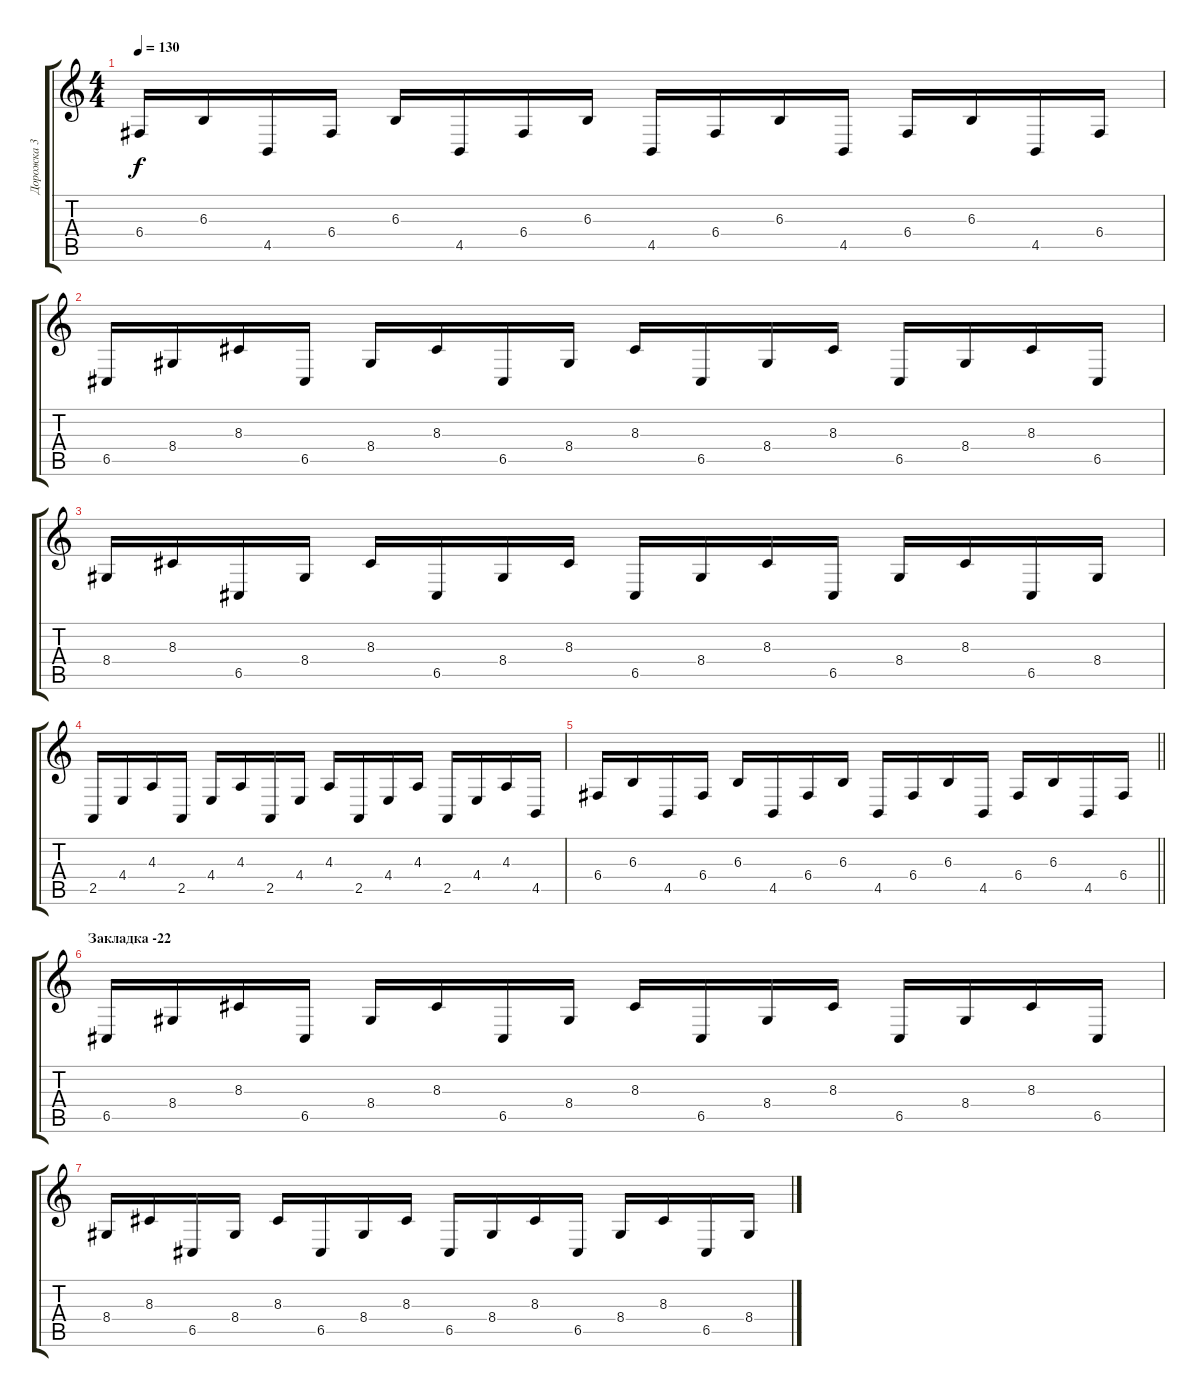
\track ("Дорожка 3" "Дорожка 3") {instrument lead2sawtooth}
\staff {score tabs}
\tuning (D4 A3 F3 C3 G2 C2) {hide}
\ts (4 4)
\tempo 130
\clef g2
\ks c
6.4.16{dy f} 6.3.16 4.5.16 6.4.16 6.3.16 4.5.16 6.4.16 6.3.16 4.5.16 6.4.16 6.3.16 4.5.16 6.4.16 6.3.16 4.5.16 6.4.16 |
6.5.16 8.4.16 8.3.16 6.5.16 8.4.16 8.3.16 6.5.16 8.4.16 8.3.16 6.5.16 8.4.16 8.3.16 6.5.16 8.4.16 8.3.16 6.5.16 |
8.4.16 8.3.16 6.5.16 8.4.16 8.3.16 6.5.16 8.4.16 8.3.16 6.5.16 8.4.16 8.3.16 6.5.16 8.4.16 8.3.16 6.5.16 8.4.16 |
2.5.16 4.4.16 4.3.16 2.5.16 4.4.16 4.3.16 2.5.16 4.4.16 4.3.16 2.5.16 4.4.16 4.3.16 2.5.16 4.4.16 4.3.16 4.5.16 |
\barLineRight lightlight
6.4.16 6.3.16 4.5.16 6.4.16 6.3.16 4.5.16 6.4.16 6.3.16 4.5.16 6.4.16 6.3.16 4.5.16 6.4.16 6.3.16 4.5.16 6.4.16 |
\section ("" "Закладка -22")
6.5.16 8.4.16 8.3.16 6.5.16 8.4.16 8.3.16 6.5.16 8.4.16 8.3.16 6.5.16 8.4.16 8.3.16 6.5.16 8.4.16 8.3.16 6.5.16 |
8.4.16 8.3.16 6.5.16 8.4.16 8.3.16 6.5.16 8.4.16 8.3.16 6.5.16 8.4.16 8.3.16 6.5.16 8.4.16 8.3.16 6.5.16 8.4.16
